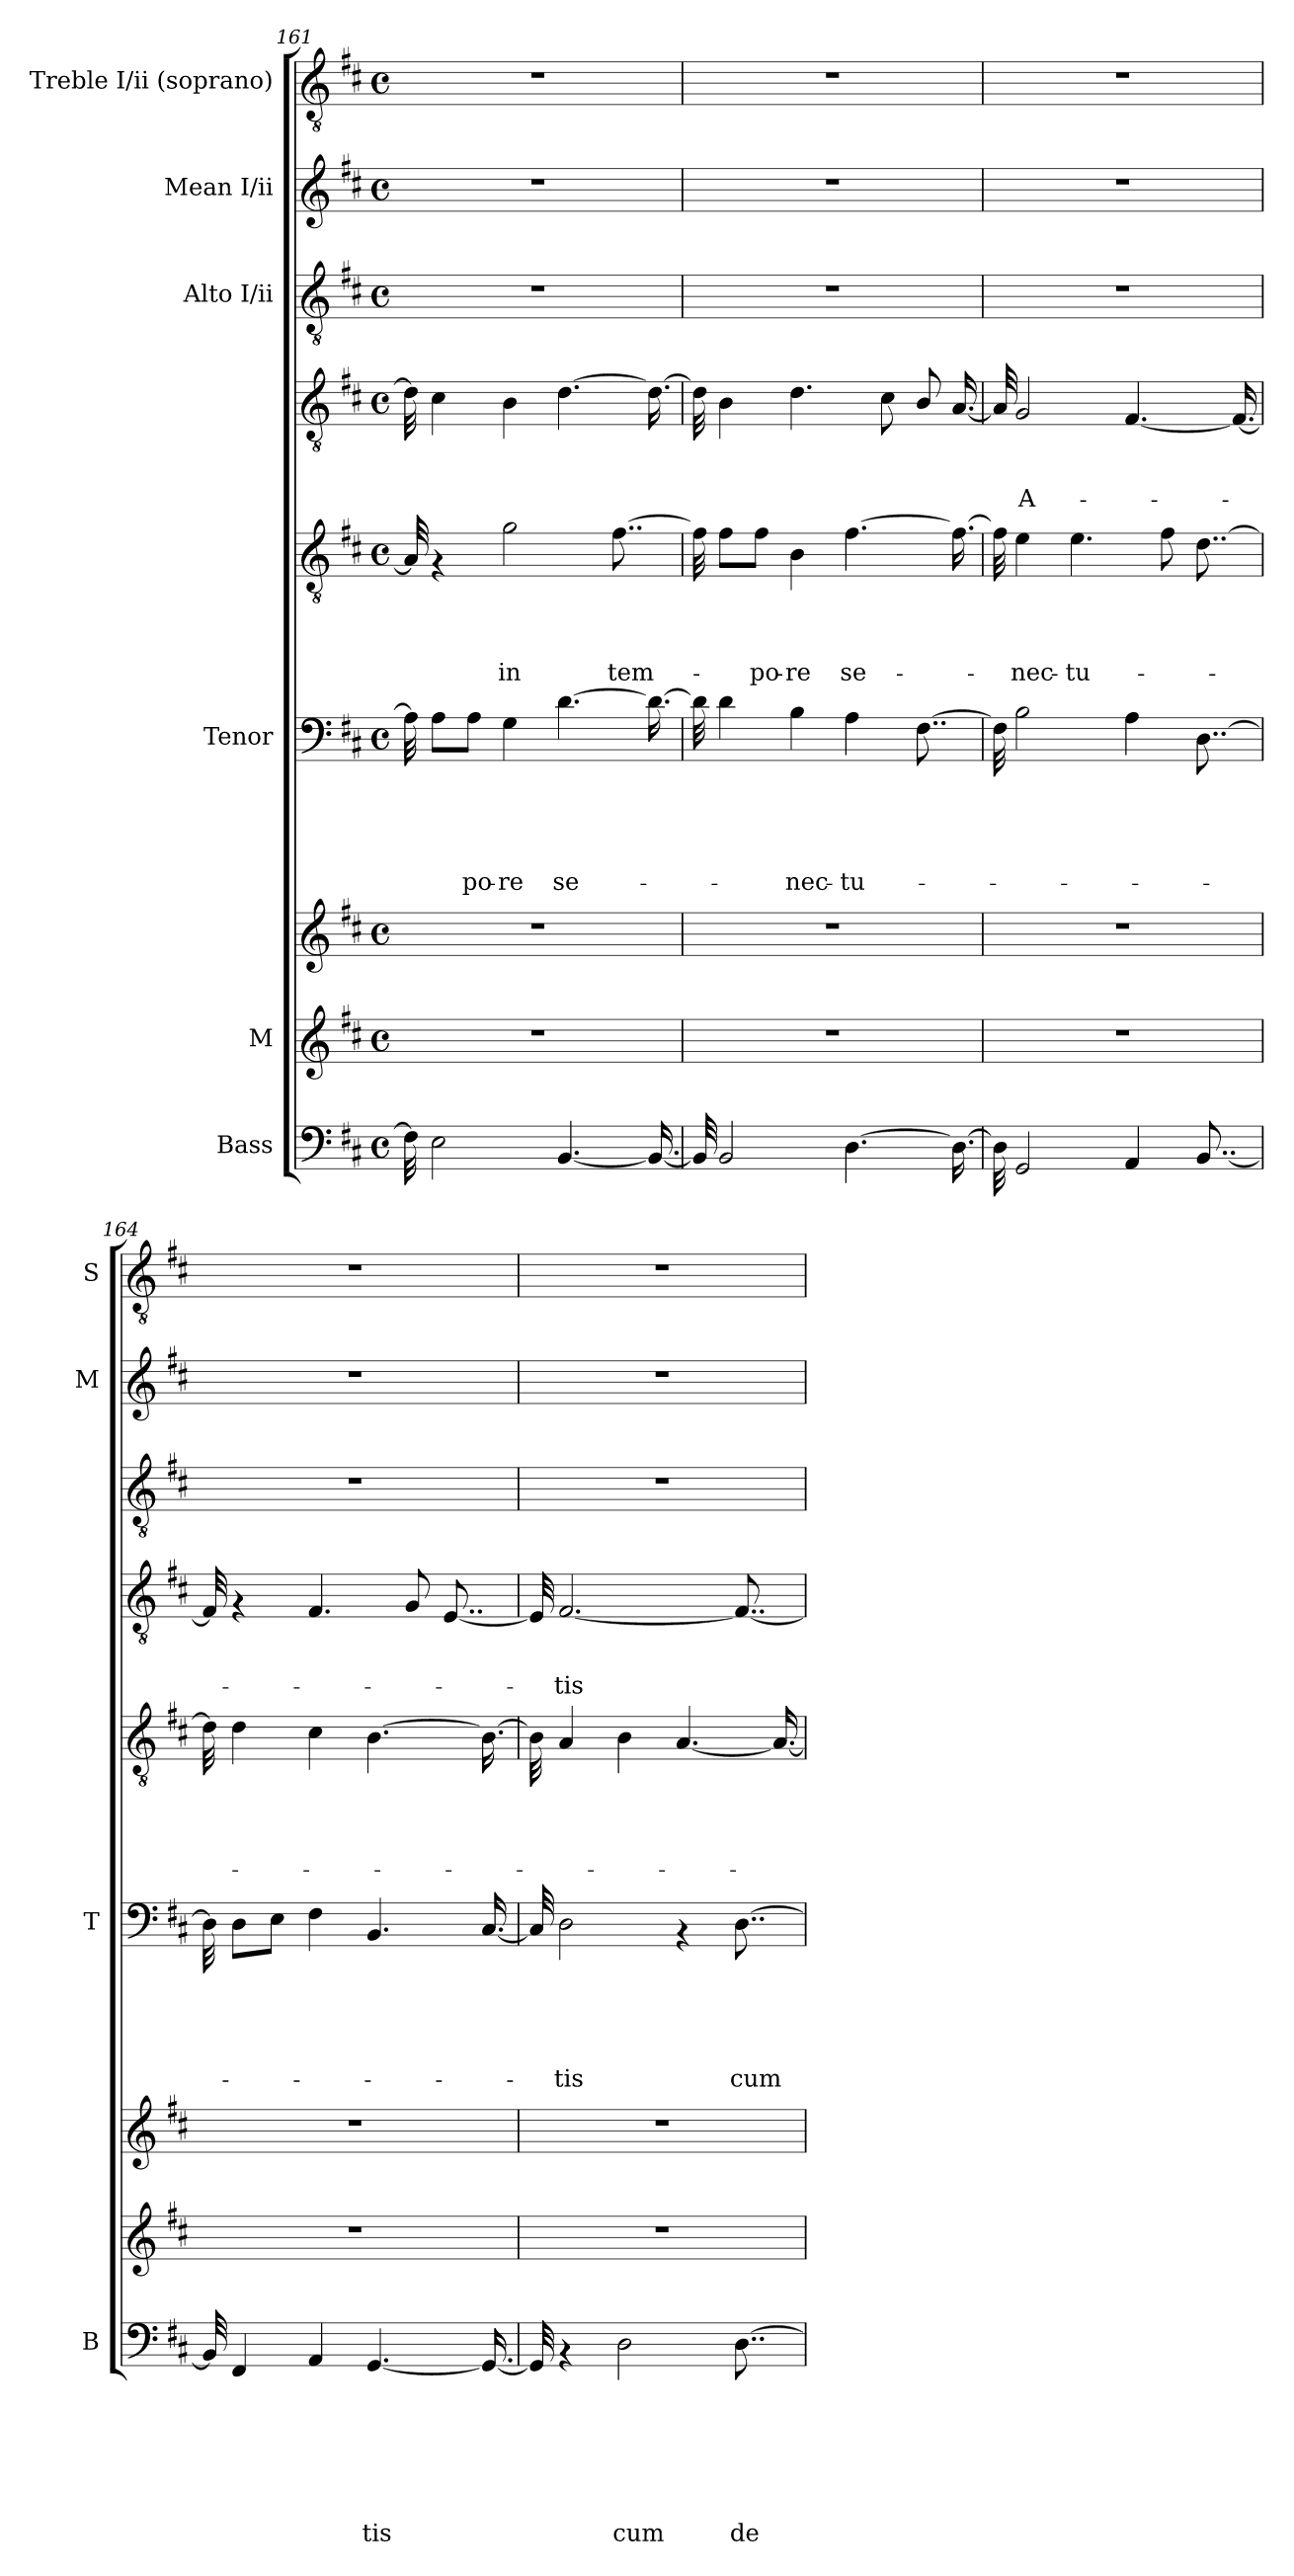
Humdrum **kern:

**kern	**text	**text	**text	**text	**text	**text	**text	**kern	**kern	**kern	**text	**text	**text	**text	**text	**kern	**text	**text	**text	**text	**kern	**text	**text	**text	**kern	**kern	**kern
*part8	*part8	*part8	*part8	*part8	*part8	*part8	*part8	*part7	*part7	*part6	*part6	*part6	*part6	*part6	*part6	*part5	*part5	*part5	*part5	*part5	*part4	*part4	*part4	*part4	*part3	*part2	*part1
*staff9	*staff9	*staff9	*staff9	*staff9	*staff9	*staff9	*staff9	*staff8	*staff7	*staff6	*staff6	*staff6	*staff6	*staff6	*staff6	*staff5	*staff5	*staff5	*staff5	*staff5	*staff4	*staff4	*staff4	*staff4	*staff3	*staff2	*staff1
*I"Bass	*	*	*	*	*	*	*	*I"M	*	*I"Tenor	*	*	*	*	*	*	*	*	*	*	*	*	*	*	*I"Alto I/ii	*I"Mean I/ii	*I"Treble I/ii (soprano)
*I'B	*	*	*	*	*	*	*	*	*	*I'T	*	*	*	*	*	*	*	*	*	*	*	*	*	*	*	*I'M	*I'S
*clefF4	*	*	*	*	*	*	*	*clefG2	*clefG2	*clefF4	*	*	*	*	*	*clefGv2	*	*	*	*	*clefGv2	*	*	*	*clefGv2	*clefG2	*clefGv2
*k[f#c#]	*	*	*	*	*	*	*	*k[f#c#]	*k[f#c#]	*k[f#c#]	*	*	*	*	*	*k[f#c#]	*	*	*	*	*k[f#c#]	*	*	*	*k[f#c#]	*k[f#c#]	*k[f#c#]
*D:	*	*	*	*	*	*	*	*D:	*D:	*D:	*	*	*	*	*	*D:	*	*	*	*	*D:	*	*	*	*D:	*D:	*D:
*M4/4	*	*	*	*	*	*	*	*M4/4	*M4/4	*M4/4	*	*	*	*	*	*M4/4	*	*	*	*	*M4/4	*	*	*	*M4/4	*M4/4	*M4/4
*met(c)	*	*	*	*	*	*	*	*met(c)	*met(c)	*met(c)	*	*	*	*	*	*met(c)	*	*	*	*	*met(c)	*	*	*	*met(c)	*met(c)	*met(c)
=161	=161	=161	=161	=161	=161	=161	=161	=161	=161	=161	=161	=161	=161	=161	=161	=161	=161	=161	=161	=161	=161	=161	=161	=161	=161	=161	=161
32F#\]	.	.	.	.	.	.	.	1r	1r	32A\]	.	.	.	.	.	32A/]	.	.	.	.	32d\]	.	.	.	1r	1r	1r
2E\	.	.	.	.	.	.	.	.	.	8A\L	.	.	.	.	.	4rF	.	.	.	.	4c#\	.	.	.	.	.	.
!	!	!	!	!	!	!	!	!	!	!	!	!	!	!	!LO:LY:b	!	!	!	!	!	!	!	!	!	!	!	!
.	.	.	.	.	.	.	.	.	.	8A\J	.	.	.	.	-po-	.	.	.	.	.	.	.	.	.	.	.	.
!	!	!	!	!	!	!	!	!	!	!	!	!	!	!	!LO:LY:b	!	!	!	!	!LO:LY:b	!	!	!	!	!	!	!
.	.	.	.	.	.	.	.	.	.	4G\	.	.	.	.	-re	2g\	.	.	.	in	4B\	.	.	.	.	.	.
!	!	!	!	!	!	!	!	!	!	!	!	!	!	!	!LO:LY:b	!	!	!	!	!	!	!	!	!	!	!	!
[<4.BB/	.	.	.	.	.	.	.	.	.	[>4.d\	.	.	.	.	se-	.	.	.	.	.	[>4.d\	.	.	.	.	.	.
!	!	!	!	!	!	!	!	!	!	!	!	!	!	!	!	!	!	!	!	!LO:LY:b	!	!	!	!	!	!	!
.	.	.	.	.	.	.	.	.	.	.	.	.	.	.	.	[>8..f#\	.	.	.	tem-	.	.	.	.	.	.	.
16.BB/_	.	.	.	.	.	.	.	.	.	16.d\_	.	.	.	.	.	.	.	.	.	.	16.d\_	.	.	.	.	.	.
=162	=162	=162	=162	=162	=162	=162	=162	=162	=162	=162	=162	=162	=162	=162	=162	=162	=162	=162	=162	=162	=162	=162	=162	=162	=162	=162	=162
32BB/]	.	.	.	.	.	.	.	1r	1r	32d\]	.	.	.	.	.	32f#\]	.	.	.	.	32d\]	.	.	.	1r	1r	1r
2BB/	.	.	.	.	.	.	.	.	.	4d\	.	.	.	.	.	8f#\L	.	.	.	.	4B\	.	.	.	.	.	.
!	!	!	!	!	!	!	!	!	!	!	!	!	!	!	!	!	!	!	!	!LO:LY:b	!	!	!	!	!	!	!
.	.	.	.	.	.	.	.	.	.	.	.	.	.	.	.	8f#\J	.	.	.	-po-	.	.	.	.	.	.	.
!	!	!	!	!	!	!	!	!	!	!	!	!	!	!	!LO:LY:b	!	!	!	!	!LO:LY:b	!	!	!	!	!	!	!
.	.	.	.	.	.	.	.	.	.	4B\	.	.	.	.	-nec-	4B\	.	.	.	-re	4.d\	.	.	.	.	.	.
!	!	!	!	!	!	!	!	!	!	!	!	!	!	!	!LO:LY:b	!	!	!	!	!LO:LY:b	!	!	!	!	!	!	!
[>4.D\	.	.	.	.	.	.	.	.	.	4A\	.	.	.	.	-tu-	[>4.f#\	.	.	.	se-	.	.	.	.	.	.	.
.	.	.	.	.	.	.	.	.	.	.	.	.	.	.	.	.	.	.	.	.	8c#\	.	.	.	.	.	.
.	.	.	.	.	.	.	.	.	.	[>8..F#\	.	.	.	.	.	.	.	.	.	.	8B/	.	.	.	.	.	.
16.D\_	.	.	.	.	.	.	.	.	.	.	.	.	.	.	.	16.f#\_	.	.	.	.	[<16.A/	.	.	.	.	.	.
!!LO:PB:g=z
=163	=163	=163	=163	=163	=163	=163	=163	=163	=163	=163	=163	=163	=163	=163	=163	=163	=163	=163	=163	=163	=163	=163	=163	=163	=163	=163	=163
32D\]	.	.	.	.	.	.	.	1r	1r	32F#\]	.	.	.	.	.	32f#\]	.	.	.	.	32A/]	.	.	.	1r	1r	1r
!	!	!	!	!	!	!	!	!	!	!	!	!	!	!	!	!	!	!	!	!LO:LY:b	!	!	!	!LO:LY:b:rj	!	!	!
2GG/	.	.	.	.	.	.	.	.	.	2B\	.	.	.	.	.	4e\	.	.	.	-nec-	2G/	.	.	-A-	.	.	.
!	!	!	!	!	!	!	!	!	!	!	!	!	!	!	!	!	!	!	!	!LO:LY:b	!	!	!	!	!	!	!
.	.	.	.	.	.	.	.	.	.	.	.	.	.	.	.	4.e\	.	.	.	-tu-	.	.	.	.	.	.	.
4AA/	.	.	.	.	.	.	.	.	.	4A\	.	.	.	.	.	.	.	.	.	.	[<4.F#/	.	.	.	.	.	.
.	.	.	.	.	.	.	.	.	.	.	.	.	.	.	.	8f#\	.	.	.	.	.	.	.	.	.	.	.
[<8..BB/	.	.	.	.	.	.	.	.	.	[>8..D\	.	.	.	.	.	[>8..d\	.	.	.	.	.	.	.	.	.	.	.
.	.	.	.	.	.	.	.	.	.	.	.	.	.	.	.	.	.	.	.	.	16.F#/_	.	.	.	.	.	.
=164	=164	=164	=164	=164	=164	=164	=164	=164	=164	=164	=164	=164	=164	=164	=164	=164	=164	=164	=164	=164	=164	=164	=164	=164	=164	=164	=164
32BB/]	.	.	.	.	.	.	.	1r	1r	32D\]	.	.	.	.	.	32d\]	.	.	.	.	32F#/]	.	.	.	1r	1r	1r
4FF#/	.	.	.	.	.	.	.	.	.	8D\L	.	.	.	.	.	4d\	.	.	.	.	4rF	.	.	.	.	.	.
.	.	.	.	.	.	.	.	.	.	8E\J	.	.	.	.	.	.	.	.	.	.	.	.	.	.	.	.	.
4AA/	.	.	.	.	.	.	.	.	.	4F#\	.	.	.	.	.	4c#\	.	.	.	.	4.F#/	.	.	.	.	.	.
!	!	!	!	!	!	!	!LO:LY:b	!	!	!	!	!	!	!	!	!	!	!	!	!	!	!	!	!	!	!	!
[<4.GG/	.	.	.	.	.	.	-tis	.	.	4.BB/	.	.	.	.	.	[>4.B\	.	.	.	.	.	.	.	.	.	.	.
.	.	.	.	.	.	.	.	.	.	.	.	.	.	.	.	.	.	.	.	.	8G/	.	.	.	.	.	.
.	.	.	.	.	.	.	.	.	.	.	.	.	.	.	.	.	.	.	.	.	[<8..E/	.	.	.	.	.	.
16.GG/_	.	.	.	.	.	.	.	.	.	[<16.C#/	.	.	.	.	.	16.B\_	.	.	.	.	.	.	.	.	.	.	.
=165	=165	=165	=165	=165	=165	=165	=165	=165	=165	=165	=165	=165	=165	=165	=165	=165	=165	=165	=165	=165	=165	=165	=165	=165	=165	=165	=165
32GG/]	.	.	.	.	.	.	.	1r	1r	32C#/]	.	.	.	.	.	32B\]	.	.	.	.	32E/]	.	.	.	1r	1r	1r
!	!	!	!	!	!	!	!	!	!	!	!	!	!	!	!LO:LY:b	!	!	!	!	!	!	!	!	!LO:LY:b:rj	!	!	!
4rAA	.	.	.	.	.	.	.	.	.	2D\	.	.	.	.	-tis	4A/	.	.	.	.	[<2.F#/	.	.	-tis	.	.	.
!	!	!	!	!	!	!	!LO:LY:b	!	!	!	!	!	!	!	!	!	!	!	!	!	!	!	!	!	!	!	!
2D\	.	.	.	.	.	.	cum	.	.	.	.	.	.	.	.	4B\	.	.	.	.	.	.	.	.	.	.	.
.	.	.	.	.	.	.	.	.	.	4rAA	.	.	.	.	.	[<4.A/	.	.	.	.	.	.	.	.	.	.	.
!	!	!	!	!	!	!	!LO:LY:b	!	!	!	!	!	!	!	!LO:LY:b	!	!	!	!	!	!	!	!	!	!	!	!
[>8..D\	.	.	.	.	.	.	de-	.	.	[>8..D\	.	.	.	.	cum	.	.	.	.	.	8..F#/_	.	.	.	.	.	.
.	.	.	.	.	.	.	.	.	.	.	.	.	.	.	.	16.A/_	.	.	.	.	.	.	.	.	.	.	.
=	=	=	=	=	=	=	=	=	=	=	=	=	=	=	=	=	=	=	=	=	=	=	=	=	=	=	=
*-	*-	*-	*-	*-	*-	*-	*-	*-	*-	*-	*-	*-	*-	*-	*-	*-	*-	*-	*-	*-	*-	*-	*-	*-	*-	*-	*-
